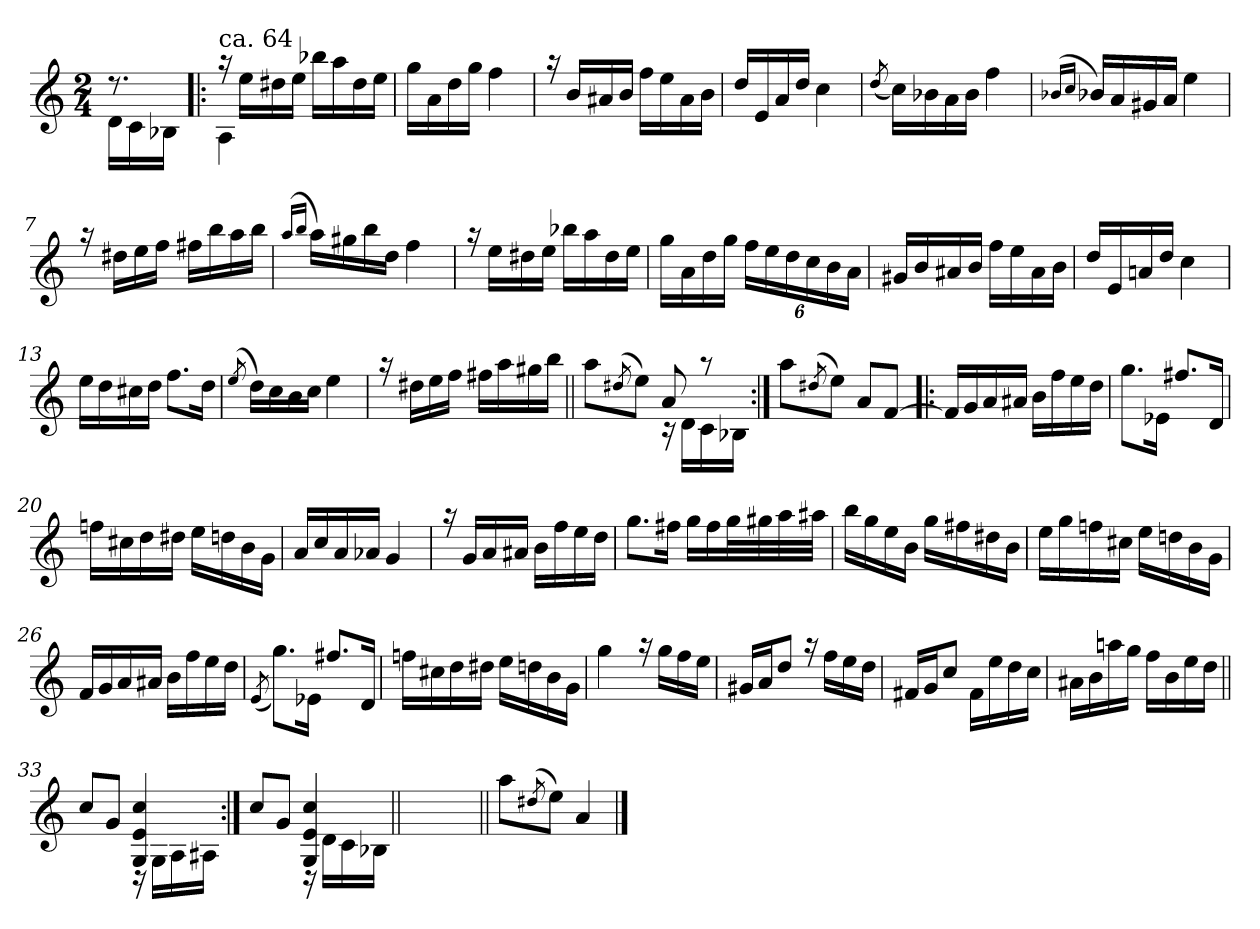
**kern
*part1
*staff1
*clefG2
*k[]
*C:
*M2/4
=
*^
8.r	16d!\LL
.	16c!\
.	16B-X!\JJ
=1!|:	=1!|:
*	*^
!LO:TX:a:t=ca. 64	!	!
16r	4A!\	4ryy
16ee\LL	.	.
16dd#X\	.	.
16ee\JJ	.	.
16bb-X\LL	4ryy	4ryy
16aa\	.	.
16dd#\	.	.
16ee\JJ	.	.
*	*v	*v
=2	=2
16gg\LL	2ryy
16a\	.
16dd\	.
16gg\JJ	.
4ff\	.
=3	=3
16raa	4ryy
16b/LL	.
16a#X/	.
16b/JJ	.
16ff\LL	4ryy
16ee\	.
16a#\	.
16b\JJ	.
!!LO:LB:g=z	!!
=4	=4
16dd/LL	2ryy
16e/	.
16a/	.
16dd/JJ	.
4cc\	.
=5	=5
(<8qdd/	.
16cc\LL)	4ryy
16b-X\	.
16a\	.
16b-\JJ	.
4ff\	4ryy
=6	=6
(<16qb-X/LL	.
16qcc/JJ	.
16b-/LL)	2ryy
16a/	.
16g#X/	.
16a/JJ	.
4ee\	.
=7	=7
16raa	4ryy
16dd#X\LL	.
16ee\	.
16ff\JJ	.
16ff#X\LL	4ryy
16bb\	.
16aa\	.
16bb\JJ	.
!!LO:LB:g=z	!!
=8	=8
(<16qaa/LL	.
16qbb/JJ	.
16aa\LL)	2ryy
16gg#X\	.
16bb\	.
16dd\JJ	.
4ff\	.
=9	=9
16raa	4ryy
16ee\LL	.
16dd#X\	.
16ee\JJ	.
16bb-X\LL	4ryy
16aa\	.
16dd#\	.
16ee\JJ	.
=10	=10
16gg\LL	4ryy
16a\	.
16dd\	.
16gg\JJ	.
24ff\LL	4ryy
24ee\	.
24dd\	.
24cc\	.
24b\	.
24a\JJ	.
!!LO:LB:g=z	!!
=11	=11
16g#X/LL	4ryy
16b/	.
16a#X/	.
16b/JJ	.
16ff\LL	4ryy
16ee\	.
16a#\	.
16b\JJ	.
=12	=12
16dd/LL	4ryy
16e/	.
16an/	.
16dd/JJ	.
4cc\	4ryy
=13	=13
16ee\LL	4ryy
16dd\	.
16cc#X\	.
16dd\JJ	.
8.ff\L	4ryy
16dd\Jk	.
=14	=14
(<8qee/	.
16dd\LL)	2ryy
16cc\	.
16b\	.
16cc\JJ	.
4ee\	.
!!LO:LB:g=z	!!
=15	=15
16raa	4ryy
16dd#X\LL	.
16ee\	.
16ff\JJ	.
16ff#X\LL	4ryy
16aa\	.
16gg#X\	.
16bb\JJ	.
=16||	=16||
*	*^
8aa\L	4ryy	2ryy
(<8qdd#X/	.	.
8ee\J)	.	.
8a/	16rc	.
.	16d!\LL	.
8raa	16c!\	.
.	16B-X!\JJ	.
*	*v	*v
=17:|!	=17:|!
8aa\L	2ryy
(<8qdd#X/	.
8ee\J)	.
8a/L	.
[>8f/J	.
=18!|:	=18!|:
16f/LL]	2ryy
16g/	.
16a/	.
16a#X/JJ	.
16b\LL	.
16ff\	.
16ee\	.
16dd\JJ	.
!!LO:LB:g=z	!!
=19	=19
8.gg\L	4ryy
16e-X\Jk	.
8.ff#X/L	4ryy
16d/Jk	.
=20	=20
16ffn\LL	4ryy
16cc#X\	.
16dd\	.
16dd#X\JJ	.
16ee\LL	4ryy
16ddn\	.
16b\	.
16g\JJ	.
=21	=21
16a/LL	4ryy
16cc/	.
16a/	.
16a-X/JJ	.
4g/	4ryy
=22	=22
16raa	4ryy
16g/LL	.
16a/	.
16a#X/JJ	.
16b\LL	4ryy
16ff\	.
16ee\	.
16dd\JJ	.
!!LO:LB:g=z	!!
=23	=23
8.gg\L	4ryy
16ff#X\Jk	.
16gg\LL	4ryy
16ff#\	.
32gg\L	.
32gg#X\	.
32aa\	.
32aa#X\JJJ	.
=24	=24
16bb\LL	4ryy
16gg\	.
16ee\	.
16b\JJ	.
16gg\LL	4ryy
16ff#X\	.
16dd#X\	.
16b\JJ	.
=25	=25
16ee\LL	4ryy
16gg\	.
16ffn\	.
16cc#X\JJ	.
16ee\LL	4ryy
16ddn\	.
16b\	.
16g\JJ	.
!!LO:LB:g=z	!!
=26	=26
16f/LL	4ryy
16g/	.
16a/	.
16a#X/JJ	.
16b\LL	4ryy
16ff\	.
16ee\	.
16dd\JJ	.
=27	=27
(<8qe/	.
8.gg\L)	4ryy
16e-X\Jk	.
8.ff#X/L	4ryy
16d/Jk	.
=28	=28
16ffn\LL	4ryy
16cc#X\	.
16dd\	.
16dd#X\JJ	.
16ee\LL	4ryy
16ddn\	.
16b\	.
16g\JJ	.
=29	=29
4gg\	4ryy
16raa	4ryy
16gg\LL	.
16ff\	.
16ee\JJ	.
!!LO:PB:g=z	!!
=30	=30
16g#X/LL	4ryy
16a/J	.
8dd/J	.
16raa	4ryy
16ff\LL	.
16ee\	.
16dd\JJ	.
=31	=31
16f#X/LL	4ryy
16g/J	.
8cc/J	.
16f#\LL	4ryy
16ee\	.
16dd\	.
16cc\JJ	.
=32	=32
16a#X\LL	4ryy
16b\	.
16aan\	.
16gg\JJ	.
16ff\LL	4ryy
16b\	.
16ee\	.
16dd\JJ	.
=33||	=33||
*	*^
8cc/L	4ryy	2ryy
8g/J	.	.
4G/ 4e/ 4cc/	16rD	.
.	16G!\LL	.
.	16A!\	.
.	16A#X!\JJ	.
!!LO:LB:g=z	!!	!!
=34:|!	=34:|!	=34:|!
8cc/L	4ryy	2ryy
8g/J	.	.
4G/ 4e/ 4cc/	16rD	.
.	16d!\LL	.
.	16c!\	.
.	16B-X!\JJ	.
*v	*v	*v
=34X1||
*stria0
2ryy
=35||
*stria5
*^
8aa\L	2ryy
(<8qdd#X/	.
8ee\J)	.
4a/	.
*v	*v
==
*-
